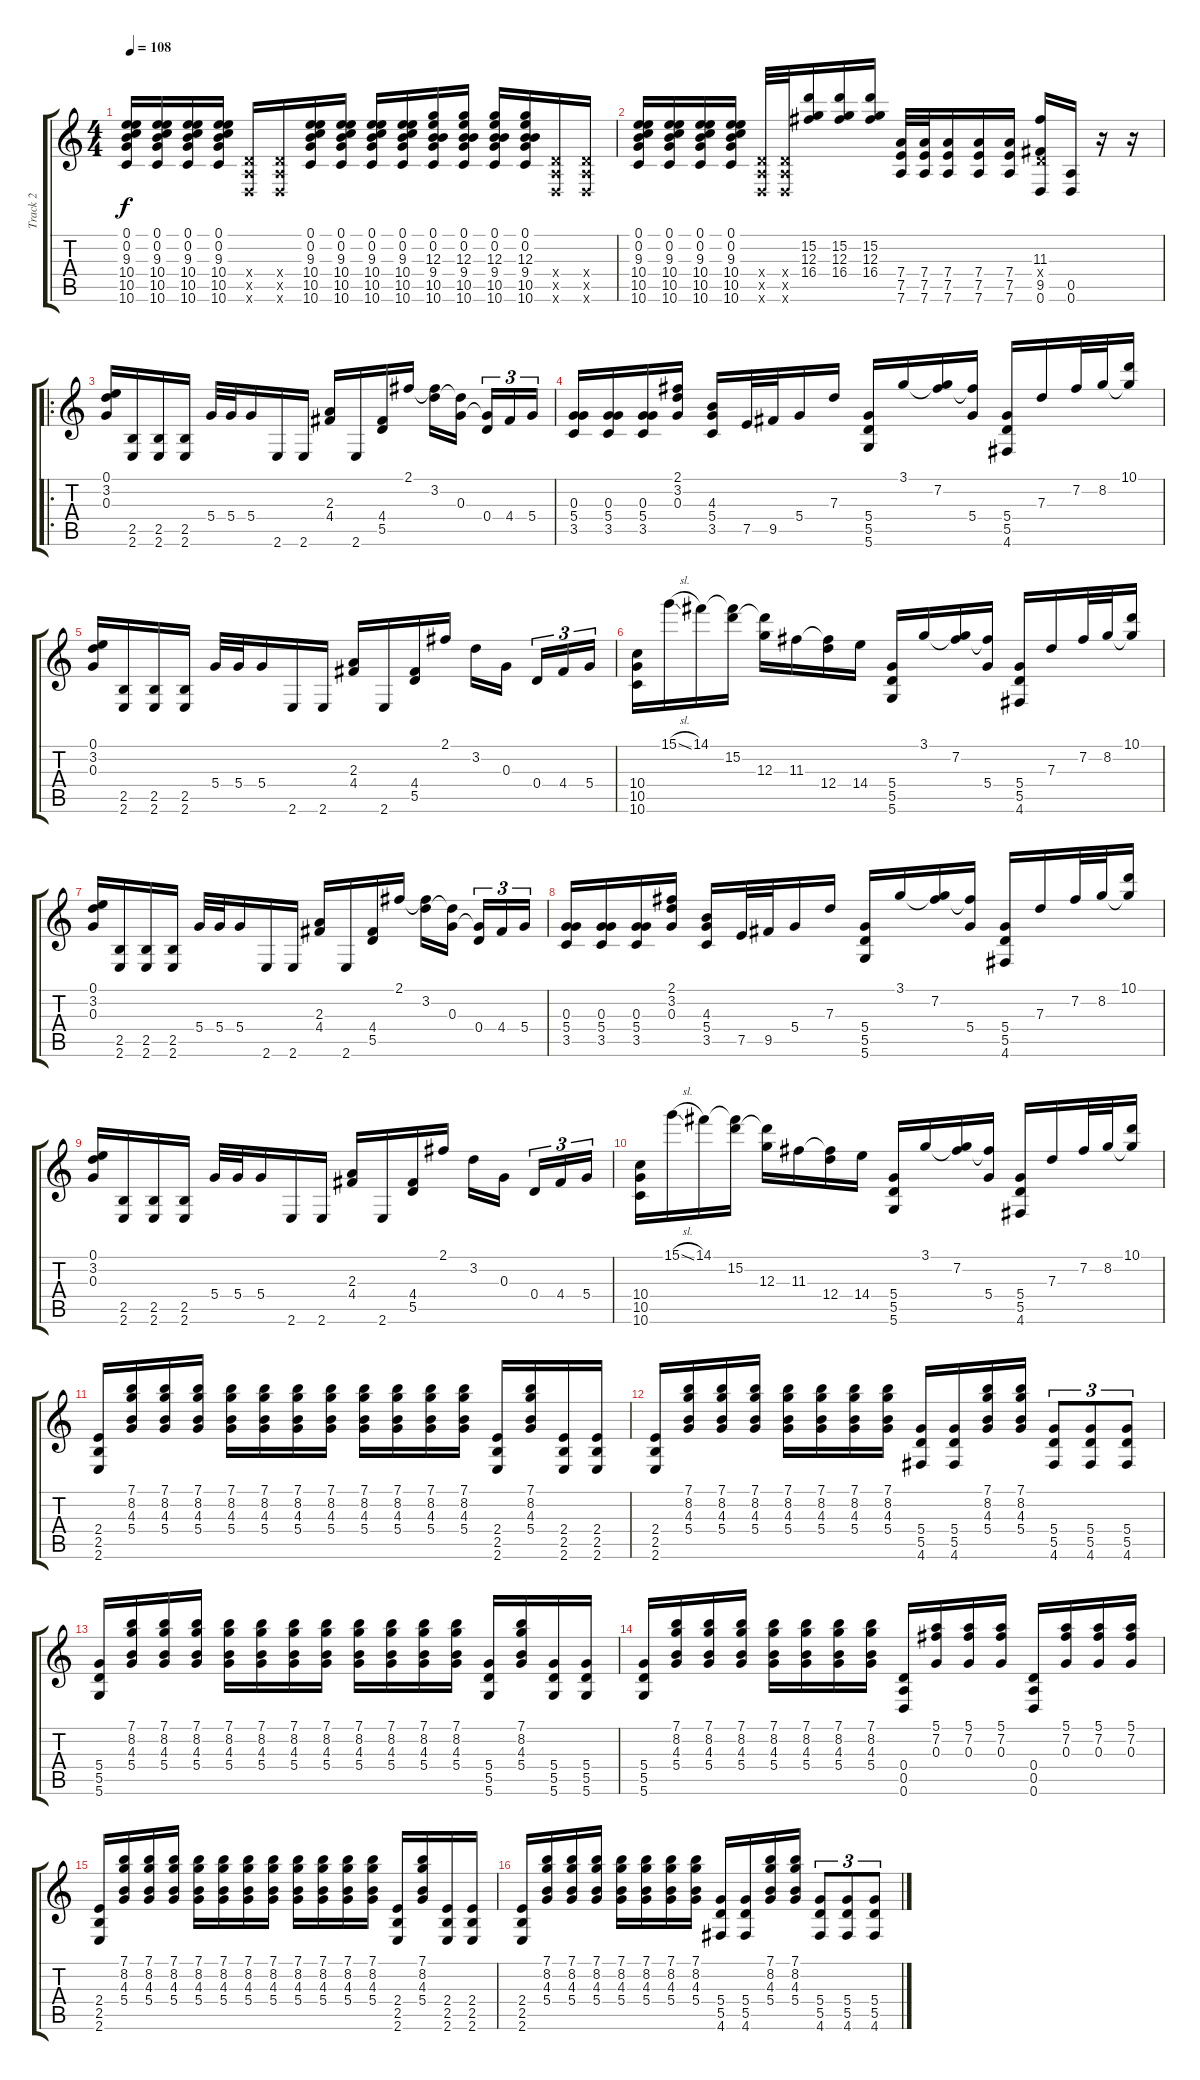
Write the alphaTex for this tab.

\track ("Track 2" "Track 2") {instrument distortionguitar}
\staff {score tabs}
\tuning (E4 B3 G3 D3 A2 D2) {hide}
\ts (4 4)
\tempo 108
\clef g2
\ks c
(0.1 0.2 9.3 10.4 10.5 10.6).16{dy f} (0.1 0.2 9.3 10.4 10.5 10.6).16 (0.1 0.2 9.3 10.4 10.5 10.6).16 (0.1 0.2 9.3 10.4 10.5 10.6).16 (0.4{x} 0.5{x} 0.6{x}).16 (0.4{x} 0.5{x} 0.6{x}).16 (0.1 0.2 9.3 10.4 10.5 10.6).16 (0.1 0.2 9.3 10.4 10.5 10.6).16 (0.1 0.2 9.3 10.4 10.5 10.6).16 (0.1 0.2 9.3 10.4 10.5 10.6).16 (0.1 0.2 12.3 9.4 10.5 10.6).16 (0.1 0.2 12.3 9.4 10.5 10.6).16 (0.1 0.2 12.3 9.4 10.5 10.6).16 (0.1 0.2 12.3 9.4 10.5 10.6).16 (0.4{x} 0.5{x} 0.6{x}).16 (0.4{x} 0.5{x} 0.6{x}).16 |
(0.1 0.2 9.3 10.4 10.5 10.6).16 (0.1 0.2 9.3 10.4 10.5 10.6).16 (0.1 0.2 9.3 10.4 10.5 10.6).16 (0.1 0.2 9.3 10.4 10.5 10.6).16 (0.4{x} 0.5{x} 0.6{x}).32 (0.4{x} 0.5{x} 0.6{x}).32 (15.2 12.3 16.4).16 (15.2 12.3 16.4).16 (15.2 12.3 16.4).16 (7.4 7.5 7.6).32 (7.4 7.5 7.6).32 (7.4 7.5 7.6).16 (7.4 7.5 7.6).16 (7.4 7.5 7.6).16 (11.3 0.4{x} 9.5 0.6).16 (0.5 0.6).16 r.16 r.16 |
\ro
(0.1 3.2 0.3).16 (2.5 2.6).16 (2.5 2.6).16 (2.5 2.6).16 5.4.32 5.4.32 5.4.16 2.6.16 2.6.16 (2.3 4.4).16 2.6.16 (4.4 5.5).16 2.1.16 (2.1{t} 3.2).16 (3.2{t} 0.3).16{beam splitsecondary} (0.3{t} 0.4).16{tu (3 2)} 4.4.16{tu (3 2)} 5.4.16{tu (3 2)} |
(0.3 5.4 3.5).16 (0.3 5.4 3.5).16 (0.3 5.4 3.5).16 (2.1 3.2 0.3).16 (4.3 5.4 3.5).16 7.5.32 9.5.32 5.4.16 7.3.16 (5.4 5.5 5.6).16 3.1.16 (3.1{t} 7.2).16 (7.2{t} 5.4).16 (5.4 5.5 4.6).16 7.3.16 7.2.32 8.2.32 (10.1 8.2{t}).16 |
(0.1 3.2 0.3).16 (2.5 2.6).16 (2.5 2.6).16 (2.5 2.6).16 5.4.32 5.4.32 5.4.16 2.6.16 2.6.16 (2.3 4.4).16 2.6.16 (4.4 5.5).16 2.1.16 3.2.16 0.3.16{beam splitsecondary} 0.4.16{tu (3 2)} 4.4.16{tu (3 2)} 5.4.16{tu (3 2)} |
(10.4 10.5 10.6).16 15.1{sl}.16 14.1.16 (14.1{t} 15.2).16 (15.2{t} 12.3).16 11.3.16 (11.3{t} 12.4).16 14.4.16 (5.4 5.5 5.6).16 3.1.16 (3.1{t} 7.2).16 (7.2{t} 5.4).16 (5.4 5.5 4.6).16 7.3.16 7.2.32 8.2.32 (10.1 8.2{t}).16 |
(0.1 3.2 0.3).16 (2.5 2.6).16 (2.5 2.6).16 (2.5 2.6).16 5.4.32 5.4.32 5.4.16 2.6.16 2.6.16 (2.3 4.4).16 2.6.16 (4.4 5.5).16 2.1.16 (2.1{t} 3.2).16 (3.2{t} 0.3).16{beam splitsecondary} (0.3{t} 0.4).16{tu (3 2)} 4.4.16{tu (3 2)} 5.4.16{tu (3 2)} |
(0.3 5.4 3.5).16 (0.3 5.4 3.5).16 (0.3 5.4 3.5).16 (2.1 3.2 0.3).16 (4.3 5.4 3.5).16 7.5.32 9.5.32 5.4.16 7.3.16 (5.4 5.5 5.6).16 3.1.16 (3.1{t} 7.2).16 (7.2{t} 5.4).16 (5.4 5.5 4.6).16 7.3.16 7.2.32 8.2.32 (10.1 8.2{t}).16 |
(0.1 3.2 0.3).16 (2.5 2.6).16 (2.5 2.6).16 (2.5 2.6).16 5.4.32 5.4.32 5.4.16 2.6.16 2.6.16 (2.3 4.4).16 2.6.16 (4.4 5.5).16 2.1.16 3.2.16 0.3.16{beam splitsecondary} 0.4.16{tu (3 2)} 4.4.16{tu (3 2)} 5.4.16{tu (3 2)} |
(10.4 10.5 10.6).16 15.1{sl}.16 14.1.16 (14.1{t} 15.2).16 (15.2{t} 12.3).16 11.3.16 (11.3{t} 12.4).16 14.4.16 (5.4 5.5 5.6).16 3.1.16 (3.1{t} 7.2).16 (7.2{t} 5.4).16 (5.4 5.5 4.6).16 7.3.16 7.2.32 8.2.32 (10.1 8.2{t}).16 |
(2.4 2.5 2.6).16 (7.1 8.2 4.3 5.4).16 (7.1 8.2 4.3 5.4).16 (7.1 8.2 4.3 5.4).16 (7.1 8.2 4.3 5.4).16 (7.1 8.2 4.3 5.4).16 (7.1 8.2 4.3 5.4).16 (7.1 8.2 4.3 5.4).16 (7.1 8.2 4.3 5.4).16 (7.1 8.2 4.3 5.4).16 (7.1 8.2 4.3 5.4).16 (7.1 8.2 4.3 5.4).16 (2.4 2.5 2.6).16 (7.1 8.2 4.3 5.4).16 (2.4 2.5 2.6).16 (2.4 2.5 2.6).16 |
(2.4 2.5 2.6).16 (7.1 8.2 4.3 5.4).16 (7.1 8.2 4.3 5.4).16 (7.1 8.2 4.3 5.4).16 (7.1 8.2 4.3 5.4).16 (7.1 8.2 4.3 5.4).16 (7.1 8.2 4.3 5.4).16 (7.1 8.2 4.3 5.4).16 (5.4 5.5 4.6).16 (5.4 5.5 4.6).16 (7.1 8.2 4.3 5.4).16 (7.1 8.2 4.3 5.4).16 (5.4 5.5 4.6).8{tu (3 2)} (5.4 5.5 4.6).8{tu (3 2)} (5.4 5.5 4.6).8{tu (3 2)} |
(5.4 5.5 5.6).16 (7.1 8.2 4.3 5.4).16 (7.1 8.2 4.3 5.4).16 (7.1 8.2 4.3 5.4).16 (7.1 8.2 4.3 5.4).16 (7.1 8.2 4.3 5.4).16 (7.1 8.2 4.3 5.4).16 (7.1 8.2 4.3 5.4).16 (7.1 8.2 4.3 5.4).16 (7.1 8.2 4.3 5.4).16 (7.1 8.2 4.3 5.4).16 (7.1 8.2 4.3 5.4).16 (5.4 5.5 5.6).16 (7.1 8.2 4.3 5.4).16 (5.4 5.5 5.6).16 (5.4 5.5 5.6).16 |
(5.4 5.5 5.6).16 (7.1 8.2 4.3 5.4).16 (7.1 8.2 4.3 5.4).16 (7.1 8.2 4.3 5.4).16 (7.1 8.2 4.3 5.4).16 (7.1 8.2 4.3 5.4).16 (7.1 8.2 4.3 5.4).16 (7.1 8.2 4.3 5.4).16 (0.4 0.5 0.6).16 (5.1 7.2 0.3).16 (5.1 7.2 0.3).16 (5.1 7.2 0.3).16 (0.4 0.5 0.6).16 (5.1 7.2 0.3).16 (5.1 7.2 0.3).16 (5.1 7.2 0.3).16 |
(2.4 2.5 2.6).16 (7.1 8.2 4.3 5.4).16 (7.1 8.2 4.3 5.4).16 (7.1 8.2 4.3 5.4).16 (7.1 8.2 4.3 5.4).16 (7.1 8.2 4.3 5.4).16 (7.1 8.2 4.3 5.4).16 (7.1 8.2 4.3 5.4).16 (7.1 8.2 4.3 5.4).16 (7.1 8.2 4.3 5.4).16 (7.1 8.2 4.3 5.4).16 (7.1 8.2 4.3 5.4).16 (2.4 2.5 2.6).16 (7.1 8.2 4.3 5.4).16 (2.4 2.5 2.6).16 (2.4 2.5 2.6).16 |
(2.4 2.5 2.6).16 (7.1 8.2 4.3 5.4).16 (7.1 8.2 4.3 5.4).16 (7.1 8.2 4.3 5.4).16 (7.1 8.2 4.3 5.4).16 (7.1 8.2 4.3 5.4).16 (7.1 8.2 4.3 5.4).16 (7.1 8.2 4.3 5.4).16 (5.4 5.5 4.6).16 (5.4 5.5 4.6).16 (7.1 8.2 4.3 5.4).16 (7.1 8.2 4.3 5.4).16 (5.4 5.5 4.6).8{tu (3 2)} (5.4 5.5 4.6).8{tu (3 2)} (5.4 5.5 4.6).8{tu (3 2)}
